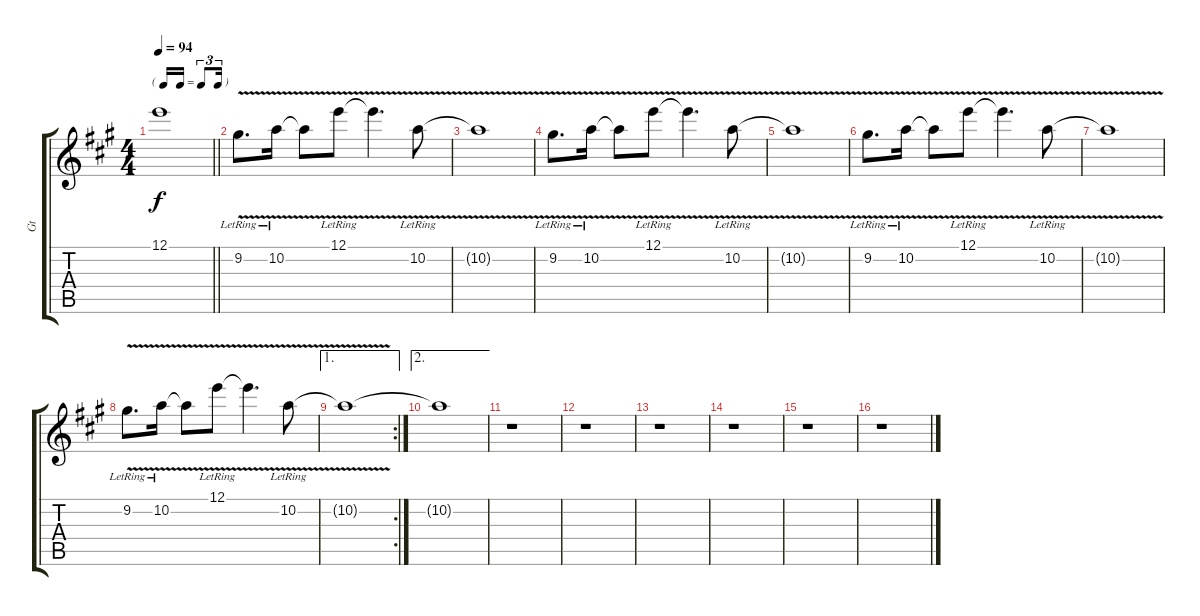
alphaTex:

\track ("Gt" "Gt") {instrument electricguitarjazz}
\staff {score tabs}
\tuning (E4 B3 G3 D3 A2 E2) {hide}
\ts (4 4)
\tf triplet16th
\tempo 94
\clef g2
\barLineRight lightlight
\ks a
12.1{t}.1{dy f} |
9.2{v lr}.8{d} 10.2{v lr}.16 10.2{t}.8 12.1{v lr}.8 12.1{t}.4{d} 10.2{v lr}.8 |
10.2{t}.1 |
9.2{v lr}.8{d} 10.2{v lr}.16 10.2{t}.8 12.1{v lr}.8 12.1{t}.4{d} 10.2{v lr}.8 |
10.2{t}.1 |
9.2{v lr}.8{d} 10.2{v lr}.16 10.2{t}.8 12.1{v lr}.8 12.1{t}.4{d} 10.2{v lr}.8 |
10.2{t}.1 |
9.2{v lr}.8{d} 10.2{v lr}.16 10.2{t}.8 12.1{v lr}.8 12.1{t}.4{d} 10.2{v lr}.8 |
\ae 1
\rc 2
10.2{t}.1 |
\ae 2
10.2{t}.1 |
r.1 |
r.1 |
r.1 |
r.1 |
r.1 |
r.1
